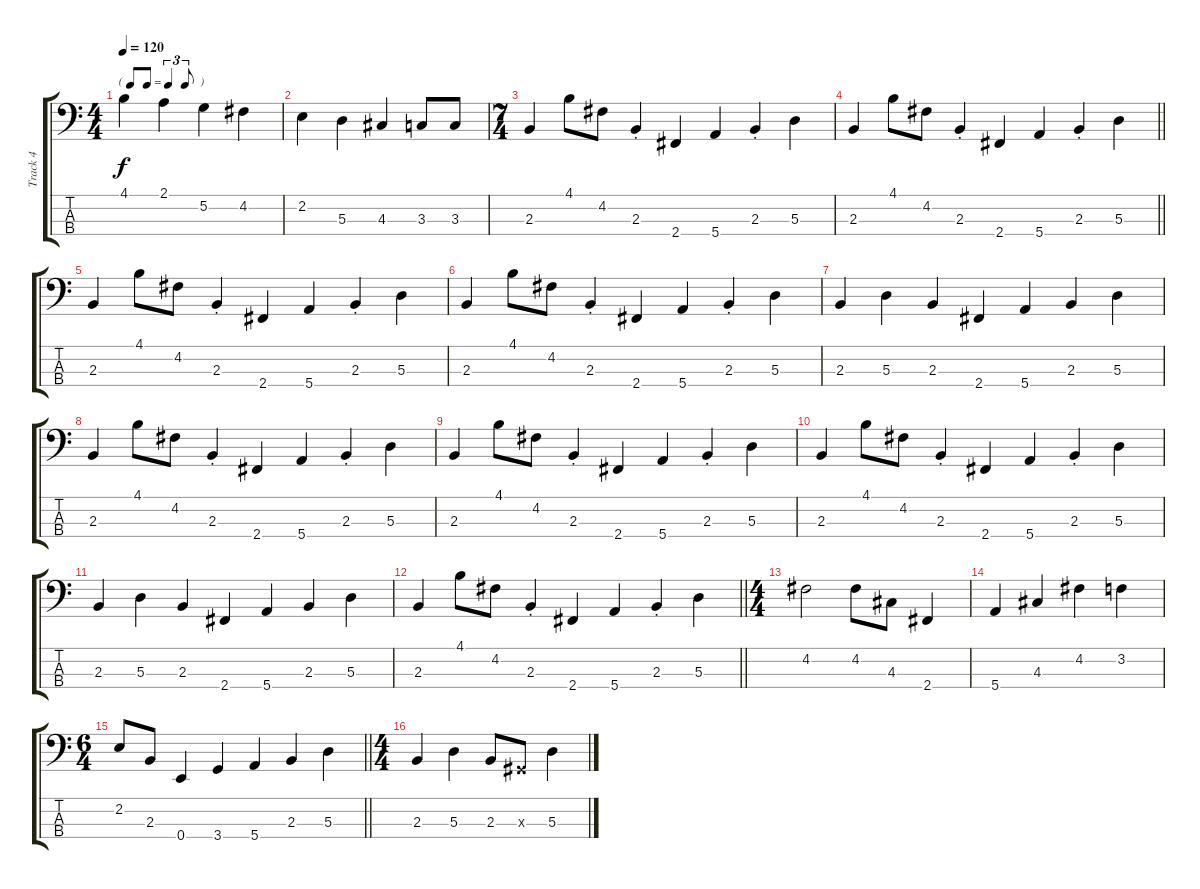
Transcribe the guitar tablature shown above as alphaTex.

\track ("Track 4" "Track 4") {instrument electricbassfinger}
\staff {score tabs}
\tuning (G2 D2 A1 E1) {hide}
\ts (4 4)
\tf triplet8th
\tempo 120
\clef f4
\ks c
4.1.4{dy f} 2.1.4 5.2.4 4.2.4 |
2.2.4 5.3.4 4.3.4 3.3.8 3.3.8 |
\ts (7 4)
2.3.4 4.1.8 4.2.8 2.3{st}.4 2.4.4 5.4.4 2.3{st}.4 5.3.4 |
\barLineRight lightlight
2.3.4 4.1.8 4.2.8 2.3{st}.4 2.4.4 5.4.4 2.3{st}.4 5.3.4 |
2.3.4 4.1.8 4.2.8 2.3{st}.4 2.4.4 5.4.4 2.3{st}.4 5.3.4 |
2.3.4 4.1.8 4.2.8 2.3{st}.4 2.4.4 5.4.4 2.3{st}.4 5.3.4 |
2.3.4 5.3.4 2.3.4 2.4.4 5.4.4 2.3.4 5.3.4 |
2.3.4 4.1.8 4.2.8 2.3{st}.4 2.4.4 5.4.4 2.3{st}.4 5.3.4 |
2.3.4 4.1.8 4.2.8 2.3{st}.4 2.4.4 5.4.4 2.3{st}.4 5.3.4 |
2.3.4 4.1.8 4.2.8 2.3{st}.4 2.4.4 5.4.4 2.3{st}.4 5.3.4 |
2.3.4 5.3.4 2.3.4 2.4.4 5.4.4 2.3.4 5.3.4 |
\barLineRight lightlight
2.3.4 4.1.8 4.2.8 2.3{st}.4 2.4.4 5.4.4 2.3{st}.4 5.3.4 |
\ts (4 4)
4.2.2 4.2.8 4.3.8 2.4.4 |
5.4.4 4.3.4 4.2.4 3.2.4 |
\ts (6 4)
\barLineRight lightlight
2.2.8 2.3.8 0.4.4 3.4.4 5.4.4 2.3.4 5.3.4 |
\ts (4 4)
2.3.4 5.3.4 2.3.8 -1.3{x}.8 5.3.4
